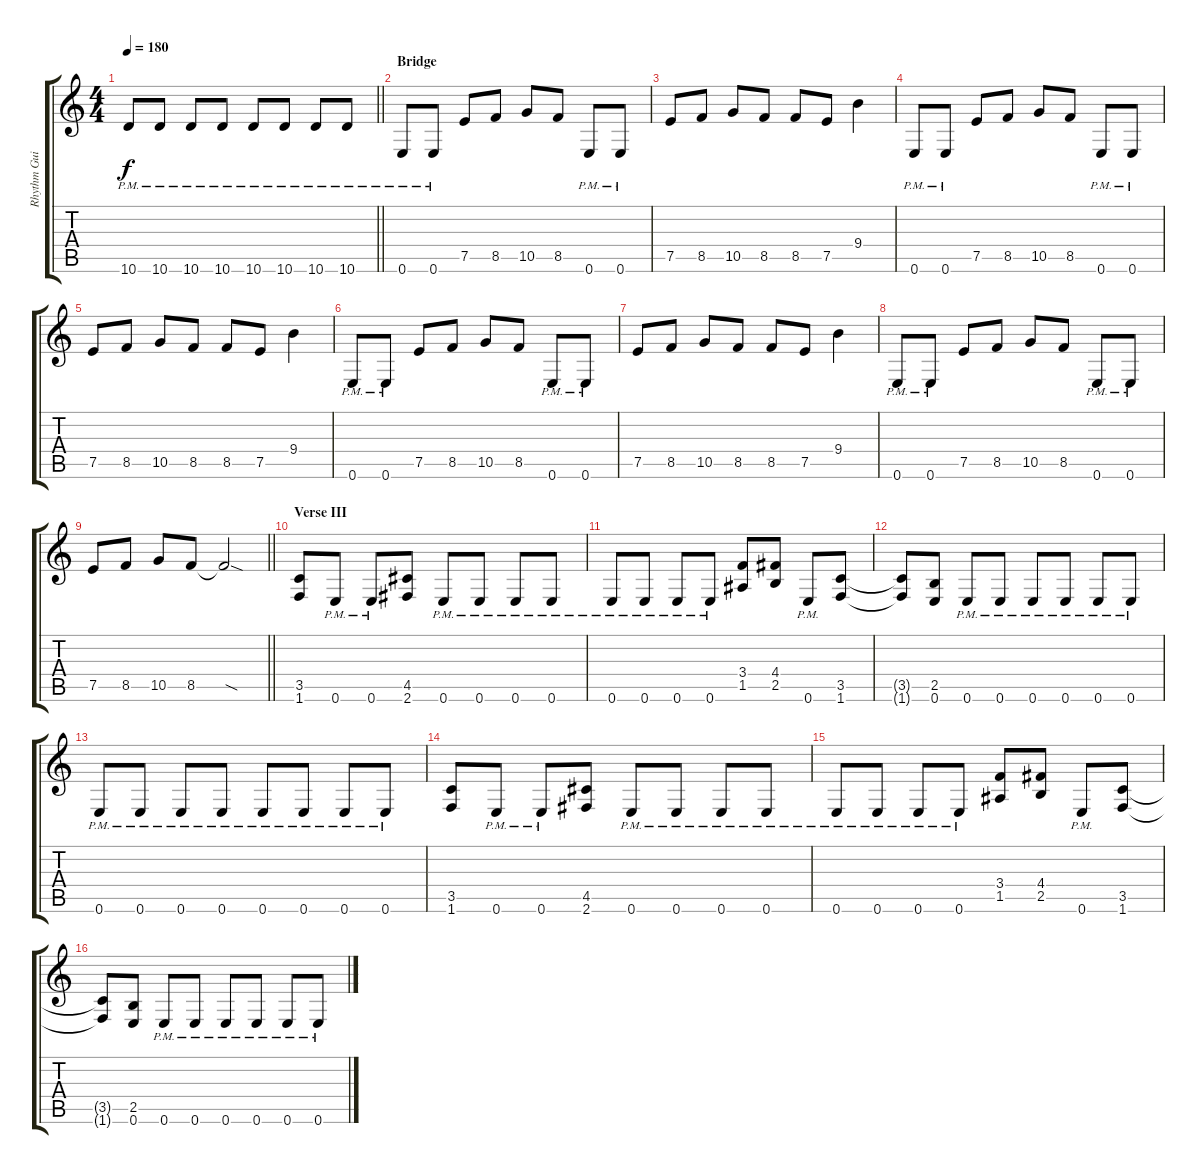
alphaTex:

\track ("Rhythm Guitar" "Rhythm Gui") {instrument electricguitarjazz}
\staff {score tabs}
\tuning (E4 B3 G3 D3 A2 E2) {hide}
\ts (4 4)
\tempo 180
\clef g2
\barLineRight lightlight
\ks c
10.6{pm}.8{dy f} 10.6{pm}.8 10.6{pm}.8 10.6{pm}.8 10.6{pm}.8 10.6{pm}.8 10.6{pm}.8 10.6{pm}.8 |
\section ("" "Bridge")
0.6{pm}.8 0.6{pm}.8 7.5.8 8.5.8 10.5.8 8.5.8 0.6{pm}.8 0.6{pm}.8 |
7.5.8 8.5.8 10.5.8 8.5.8 8.5.8 7.5.8 9.4.4 |
0.6{pm}.8 0.6{pm}.8 7.5.8 8.5.8 10.5.8 8.5.8 0.6{pm}.8 0.6{pm}.8 |
7.5.8 8.5.8 10.5.8 8.5.8 8.5.8 7.5.8 9.4.4 |
0.6{pm}.8 0.6{pm}.8 7.5.8 8.5.8 10.5.8 8.5.8 0.6{pm}.8 0.6{pm}.8 |
7.5.8 8.5.8 10.5.8 8.5.8 8.5.8 7.5.8 9.4.4 |
0.6{pm}.8 0.6{pm}.8 7.5.8 8.5.8 10.5.8 8.5.8 0.6{pm}.8 0.6{pm}.8 |
\barLineRight lightlight
7.5.8 8.5.8 10.5.8 8.5.8 8.5{sod t}.2 |
\section ("" "Verse III")
(3.5 1.6).8 0.6{pm}.8 0.6{pm}.8 (4.5 2.6).8 0.6{pm}.8 0.6{pm}.8 0.6{pm}.8 0.6{pm}.8 |
0.6{pm}.8 0.6{pm}.8 0.6{pm}.8 0.6{pm}.8 (3.4 1.5).8 (4.4 2.5).8 0.6{pm}.8 (3.5 1.6).8 |
(3.5{t} 1.6{t}).8 (2.5 0.6).8 0.6{pm}.8 0.6{pm}.8 0.6{pm}.8 0.6{pm}.8 0.6{pm}.8 0.6{pm}.8 |
0.6{pm}.8 0.6{pm}.8 0.6{pm}.8 0.6{pm}.8 0.6{pm}.8 0.6{pm}.8 0.6{pm}.8 0.6{pm}.8 |
(3.5 1.6).8 0.6{pm}.8 0.6{pm}.8 (4.5 2.6).8 0.6{pm}.8 0.6{pm}.8 0.6{pm}.8 0.6{pm}.8 |
0.6{pm}.8 0.6{pm}.8 0.6{pm}.8 0.6{pm}.8 (3.4 1.5).8 (4.4 2.5).8 0.6{pm}.8 (3.5 1.6).8 |
(3.5{t} 1.6{t}).8 (2.5 0.6).8 0.6{pm}.8 0.6{pm}.8 0.6{pm}.8 0.6{pm}.8 0.6{pm}.8 0.6{pm}.8
